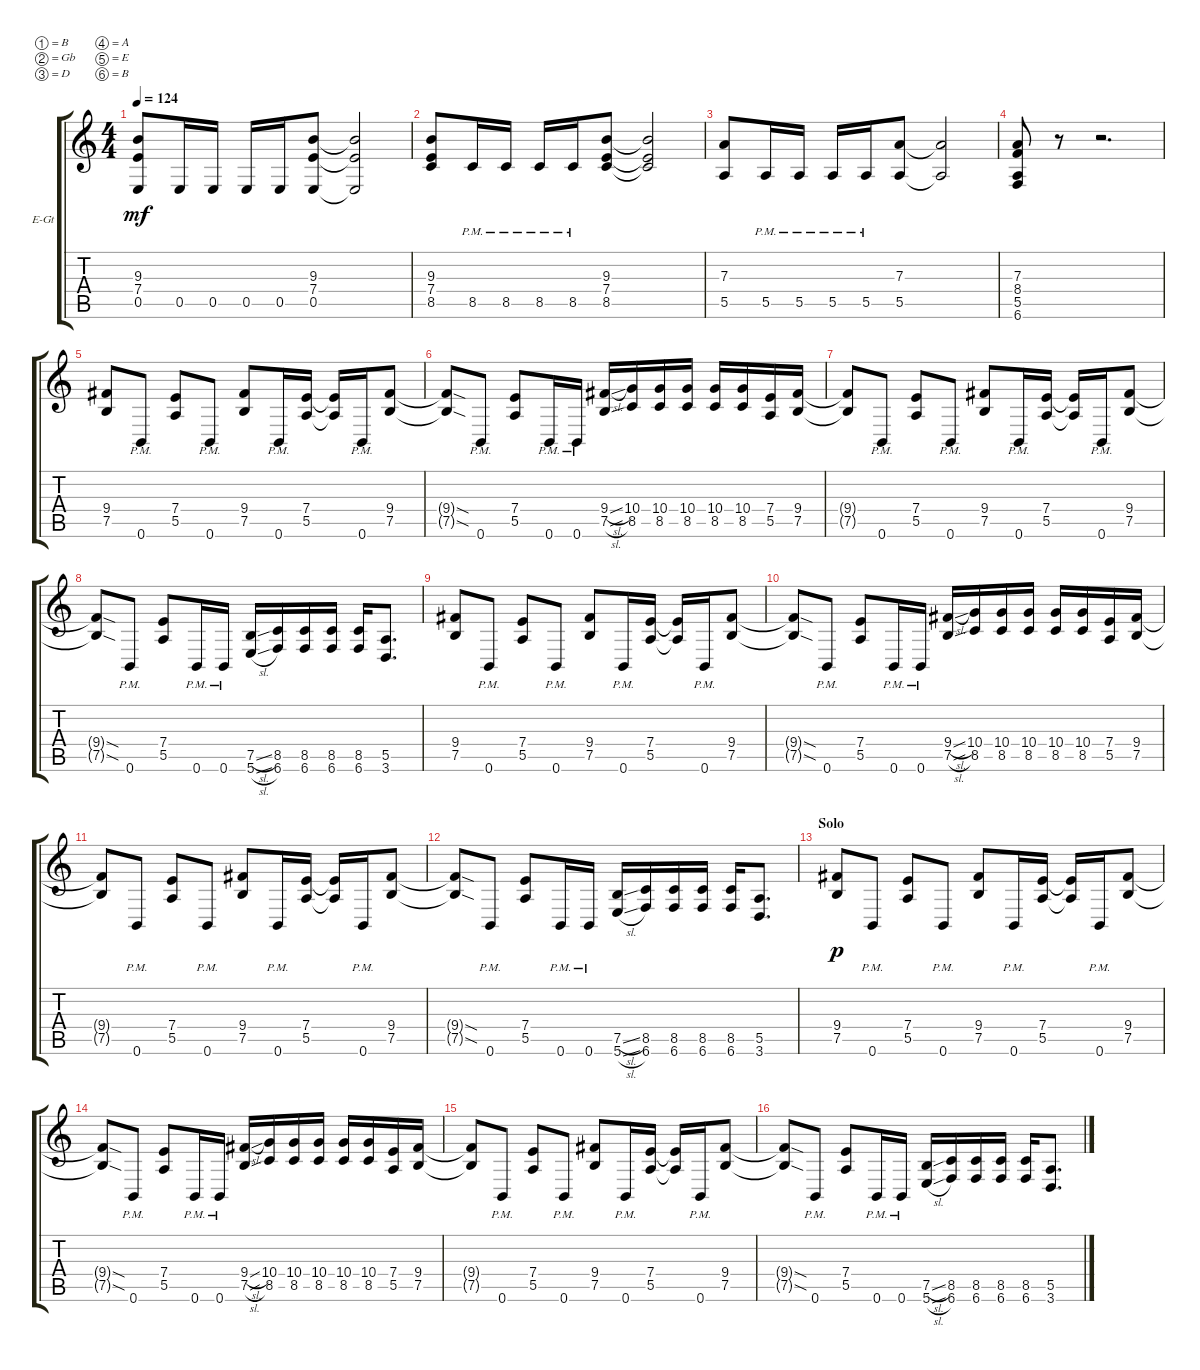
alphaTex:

\bracketExtendMode groupsimilarinstruments
\firstSystemTrackNameOrientation horizontal
\otherSystemsTrackNameOrientation horizontal
\track ("Electric Guitar 1" "E-Gt") {instrument distortionguitar}
\staff {score tabs}
\tuning (B3 Gb3 D3 A2 E2 B1)
\ts (4 4)
\tempo 124
\clef g2
\ks c
(7.4 9.3 0.5).8{dy mf} 0.5.16 0.5.16 0.5.16 0.5.16 (7.4 9.3 0.5).8 (7.4{t} 9.3{t} 0.5{t}).2 |
(8.5 9.3 7.4).8 8.5{pm}.16 8.5{pm}.16 8.5{pm}.16 8.5{pm}.16 (8.5 7.4 9.3).8 (8.5{t} 7.4{t} 9.3{t}).2 |
(5.5 7.3).8 5.5{pm}.16 5.5{pm}.16 5.5{pm}.16 5.5{pm}.16 (5.5 7.3).8 (5.5{t} 7.3{t}).2 |
(5.5 6.6 8.4 7.3).8 r.8 r.2{d} |
(7.5 9.4).8 0.6{pm}.8 (5.5 7.4).8 0.6{pm}.8 (7.5 9.4).8 0.6{pm}.16 (5.5 7.4).16 (5.5{t} 7.4{t}).16 0.6{pm}.16 (7.5 9.4).8 |
(7.5{sod t} 9.4{sod t}).8 0.6{pm}.8 (5.5 7.4).8 0.6{pm}.16 0.6{pm}.16 (7.5{sl} 9.4{sl}).16 (8.5 10.4).16 (8.5 10.4).16 (8.5 10.4).16 (8.5 10.4).16 (8.5 10.4).16 (7.4 5.5).16 (7.5 9.4).16 |
(7.5{t} 9.4{t}).8 0.6{pm}.8 (5.5 7.4).8 0.6{pm}.8 (7.5 9.4).8 0.6{pm}.16 (5.5 7.4).16 (5.5{t} 7.4{t}).16 0.6{pm}.16 (7.5 9.4).8 |
(7.5{sod t} 9.4{sod t}).8 0.6{pm}.8 (5.5 7.4).8 0.6{pm}.16 0.6{pm}.16 (7.5{sl} 5.6{sl}).16 (8.5 6.6).16 (8.5 6.6).16 (8.5 6.6).16 (8.5 6.6).16 (3.6 5.5).8{d} |
(7.5 9.4).8 0.6{pm}.8 (5.5 7.4).8 0.6{pm}.8 (7.5 9.4).8 0.6{pm}.16 (5.5 7.4).16 (5.5{t} 7.4{t}).16 0.6{pm}.16 (7.5 9.4).8 |
(7.5{sod t} 9.4{sod t}).8 0.6{pm}.8 (5.5 7.4).8 0.6{pm}.16 0.6{pm}.16 (7.5{sl} 9.4{sl}).16 (8.5 10.4).16 (8.5 10.4).16 (8.5 10.4).16 (8.5 10.4).16 (8.5 10.4).16 (7.4 5.5).16 (7.5 9.4).16 |
(7.5{t} 9.4{t}).8 0.6{pm}.8 (5.5 7.4).8 0.6{pm}.8 (7.5 9.4).8 0.6{pm}.16 (5.5 7.4).16 (5.5{t} 7.4{t}).16 0.6{pm}.16 (7.5 9.4).8 |
(7.5{sod t} 9.4{sod t}).8 0.6{pm}.8 (5.5 7.4).8 0.6{pm}.16 0.6{pm}.16 (7.5{sl} 5.6{sl}).16 (8.5 6.6).16 (8.5 6.6).16 (8.5 6.6).16 (8.5 6.6).16 (3.6 5.5).8{d} |
\section ("" "Solo")
(7.5 9.4).8{dy p} 0.6{pm}.8 (5.5 7.4).8 0.6{pm}.8 (7.5 9.4).8 0.6{pm}.16 (5.5 7.4).16 (5.5{t} 7.4{t}).16 0.6{pm}.16 (7.5 9.4).8 |
(7.5{sod t} 9.4{sod t}).8 0.6{pm}.8 (5.5 7.4).8 0.6{pm}.16 0.6{pm}.16 (7.5{sl} 9.4{sl}).16 (8.5 10.4).16 (8.5 10.4).16 (8.5 10.4).16 (8.5 10.4).16 (8.5 10.4).16 (7.4 5.5).16 (7.5 9.4).16 |
(7.5{t} 9.4{t}).8 0.6{pm}.8 (5.5 7.4).8 0.6{pm}.8 (7.5 9.4).8 0.6{pm}.16 (5.5 7.4).16 (5.5{t} 7.4{t}).16 0.6{pm}.16 (7.5 9.4).8 |
(7.5{sod t} 9.4{sod t}).8 0.6{pm}.8 (5.5 7.4).8 0.6{pm}.16 0.6{pm}.16 (7.5{sl} 5.6{sl}).16 (8.5 6.6).16 (8.5 6.6).16 (8.5 6.6).16 (8.5 6.6).16 (3.6 5.5).8{d}
